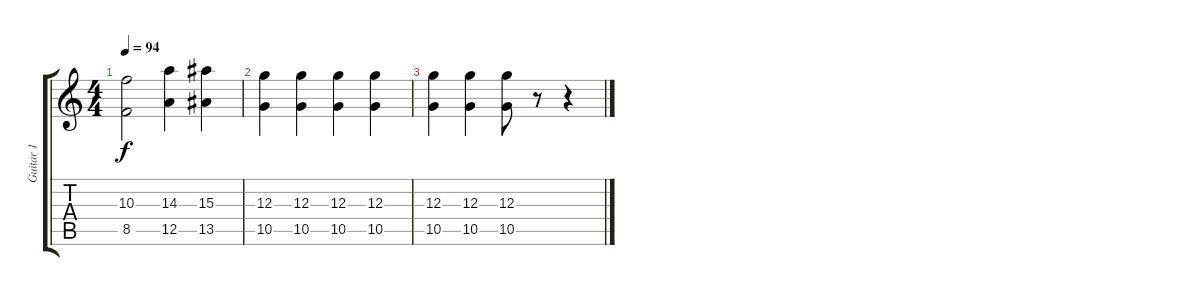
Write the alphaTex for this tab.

\track ("Guitar 1" "Guitar 1") {instrument distortionguitar}
\staff {score tabs}
\tuning (E4 B3 G3 D3 A2 E2) {hide}
\ts (4 4)
\tempo 94
\clef g2
\ks c
(10.3 8.5).2{dy f} (14.3 12.5).4 (15.3 13.5).4 |
(12.3 10.5).4 (12.3 10.5).4 (12.3 10.5).4 (12.3 10.5).4 |
(12.3 10.5).4 (12.3 10.5).4 (12.3 10.5).8 r.8 r.4
